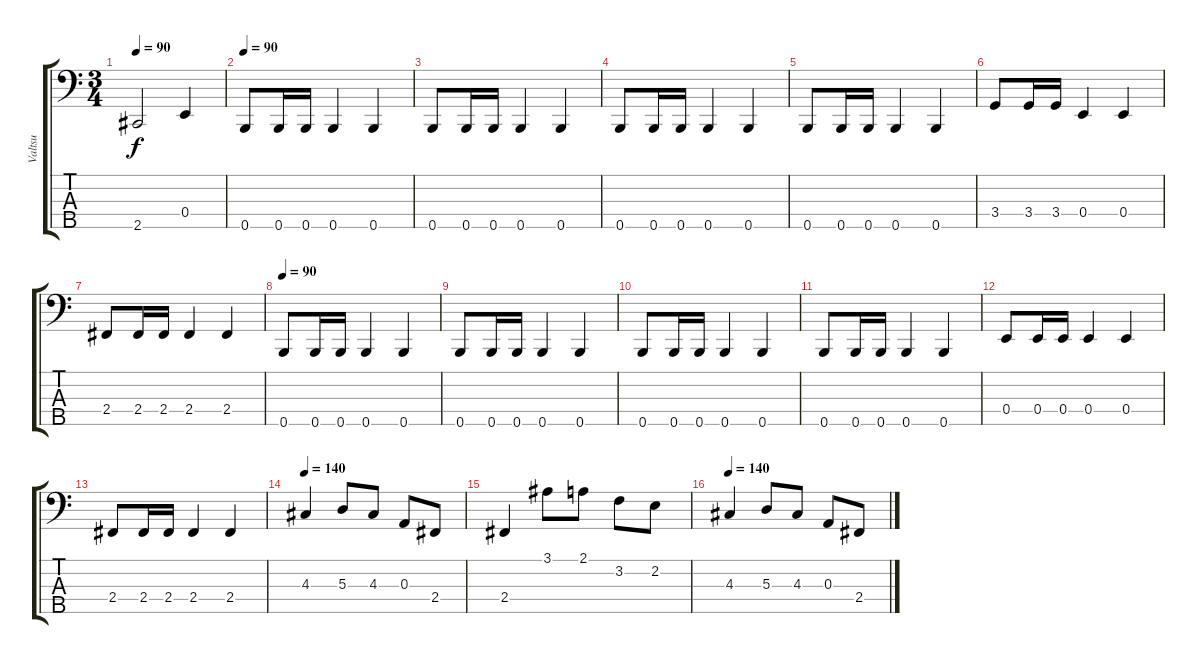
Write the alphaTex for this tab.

\track ("Valtsu" "Valtsu") {instrument electricbasspick}
\staff {score tabs}
\tuning (G2 D2 A1 E1 B0) {hide}
\ts (3 4)
\tempo 90
\clef f4
\ks c
2.5.2{dy f} 0.4.4 |
\tempo 90
0.5.8 0.5.16 0.5.16 0.5.4 0.5.4 |
0.5.8 0.5.16 0.5.16 0.5.4 0.5.4 |
0.5.8 0.5.16 0.5.16 0.5.4 0.5.4 |
0.5.8 0.5.16 0.5.16 0.5.4 0.5.4 |
3.4.8 3.4.16 3.4.16 0.4.4 0.4.4 |
2.4.8 2.4.16 2.4.16 2.4.4 2.4.4 |
\tempo 90
0.5.8 0.5.16 0.5.16 0.5.4 0.5.4 |
0.5.8 0.5.16 0.5.16 0.5.4 0.5.4 |
0.5.8 0.5.16 0.5.16 0.5.4 0.5.4 |
0.5.8 0.5.16 0.5.16 0.5.4 0.5.4 |
0.4.8 0.4.16 0.4.16 0.4.4 0.4.4 |
2.4.8 2.4.16 2.4.16 2.4.4 2.4.4 |
\tempo 140
4.3.4 5.3.8 4.3.8 0.3.8 2.4.8 |
2.4.4 3.1.8 2.1.8 3.2.8 2.2.8 |
\tempo 140
4.3.4 5.3.8 4.3.8 0.3.8 2.4.8
